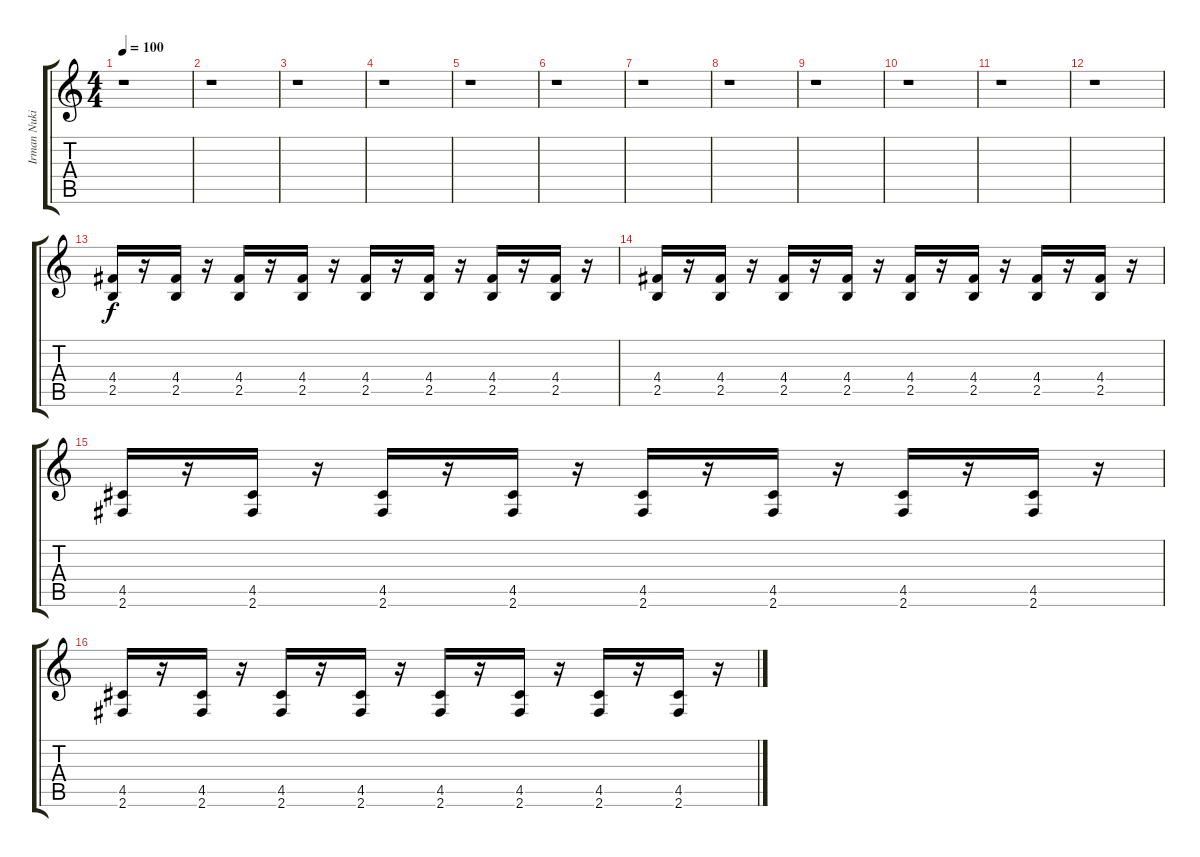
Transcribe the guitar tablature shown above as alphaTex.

\track ("Irman Nuki Distortion" "Irman Nuki") {instrument distortionguitar}
\staff {score tabs}
\tuning (E4 B3 G3 D3 A2 E2) {hide}
\ts (4 4)
\tempo 100
\clef g2
\ks c
r.1{dy f} |
r.1 |
r.1 |
r.1 |
r.1 |
r.1 |
r.1 |
r.1 |
r.1 |
r.1 |
r.1 |
r.1 |
(4.4 2.5).16 r.16 (4.4 2.5).16{volume 9 balance 16 instrument distortionguitar} r.16 (4.4 2.5).16 r.16 (4.4 2.5).16 r.16 (4.4 2.5).16 r.16 (4.4 2.5).16 r.16 (4.4 2.5).16 r.16 (4.4 2.5).16 r.16 |
(4.4 2.5).16 r.16 (4.4 2.5).16 r.16 (4.4 2.5).16 r.16 (4.4 2.5).16 r.16 (4.4 2.5).16 r.16 (4.4 2.5).16 r.16 (4.4 2.5).16 r.16 (4.4 2.5).16 r.16 |
(4.5 2.6).16 r.16 (4.5 2.6).16 r.16 (4.5 2.6).16 r.16 (4.5 2.6).16 r.16 (4.5 2.6).16 r.16 (4.5 2.6).16 r.16 (4.5 2.6).16 r.16 (4.5 2.6).16 r.16 |
(4.5 2.6).16 r.16 (4.5 2.6).16 r.16 (4.5 2.6).16 r.16 (4.5 2.6).16 r.16 (4.5 2.6).16 r.16 (4.5 2.6).16 r.16 (4.5 2.6).16 r.16 (4.5 2.6).16 r.16
